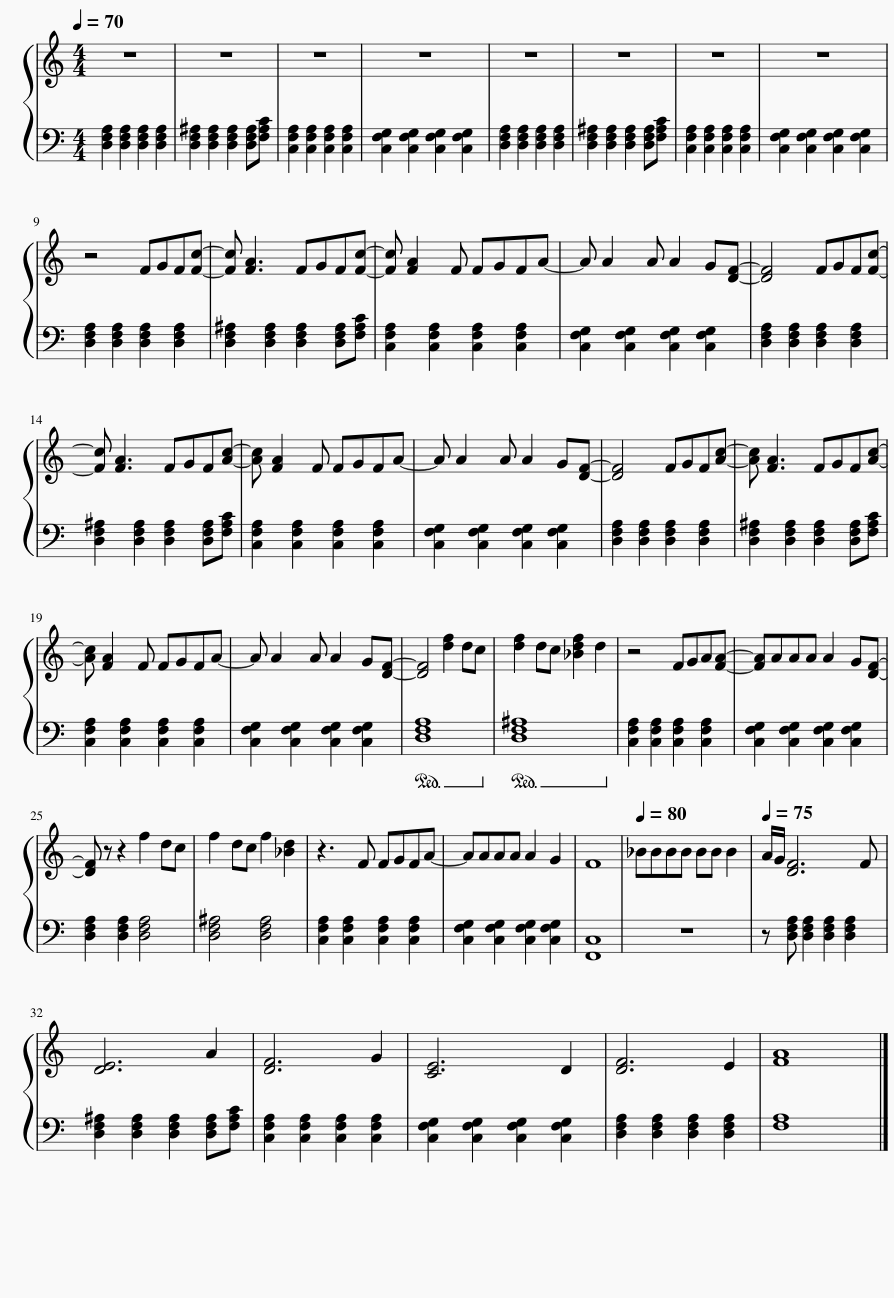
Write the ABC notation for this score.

X:1
%%score { 1 | 2 }
L:1/8
Q:1/4=70
M:4/4
I:linebreak $
K:C
V:1 treble
V:2 bass
V:1
 z8 | z8 | z8 | z8 | z8 | %5
 z8 | z8 | z8 |$ z4 FGF[Fc]- | [Fc] [FA]3 FGF[Fc]- | %10
 [Fc] [FA]2 F FGFA- | A A2 A A2 G[DF]- | [DF]4 FGF[Fc]- |$ [Fc] [FA]3 FGF[Ac]- | [Ac] [FA]2 F FGFA- | %15
 A A2 A A2 G[DF]- | [DF]4 FGF[Ac]- | [Ac] [FA]3 FGF[Ac]- |$ [Ac] [FA]2 F FGFA- | A A2 A A2 G[DF]- | %20
 [DF]4 [df]2 dc | [df]2 dc [_Bdf]2 d2 | z4 FGA[FA]- | [FA]AAA A2 G[DF]- |$ [DF] z z2 f2 dc | %25
 f2 dc f2 [_Bd]2 | z3 F FGFA- | AAAA A2 G2 | F8 |[Q:1/4=80] _BBBB BB B2 | %30
[Q:1/4=75] A/G/ [DF]6 F |$ [DE]6 A2 | [DF]6 G2 | [CE]6 D2 | [DF]6 E2 | %35
 [FA]8 |] %36
V:2
 [D,F,A,]2 [D,F,A,]2 [D,F,A,]2 [D,F,A,]2 | [D,F,^A,]2 [D,F,A,]2 [D,F,A,]2 [D,F,A,][F,A,C] | [C,F,A,]2 [C,F,A,]2 [C,F,A,]2 [C,F,A,]2 | [C,F,G,]2 [C,F,G,]2 [C,F,G,]2 [C,F,G,]2 | [D,F,A,]2 [D,F,A,]2 [D,F,A,]2 [D,F,A,]2 | %5
 [D,F,^A,]2 [D,F,A,]2 [D,F,A,]2 [D,F,A,][F,A,C] | [C,F,A,]2 [C,F,A,]2 [C,F,A,]2 [C,F,A,]2 | [C,F,G,]2 [C,F,G,]2 [C,F,G,]2 [C,F,G,]2 |$ [D,F,A,]2 [D,F,A,]2 [D,F,A,]2 [D,F,A,]2 | [D,F,^A,]2 [D,F,A,]2 [D,F,A,]2 [D,F,A,][F,A,C] | %10
 [C,F,A,]2 [C,F,A,]2 [C,F,A,]2 [C,F,A,]2 | [C,F,G,]2 [C,F,G,]2 [C,F,G,]2 [C,F,G,]2 | [D,F,A,]2 [D,F,A,]2 [D,F,A,]2 [D,F,A,]2 |$ [D,F,^A,]2 [D,F,A,]2 [D,F,A,]2 [D,F,A,][F,A,C] | [C,F,A,]2 [C,F,A,]2 [C,F,A,]2 [C,F,A,]2 | %15
 [C,F,G,]2 [C,F,G,]2 [C,F,G,]2 [C,F,G,]2 | [D,F,A,]2 [D,F,A,]2 [D,F,A,]2 [D,F,A,]2 | [D,F,^A,]2 [D,F,A,]2 [D,F,A,]2 [D,F,A,][F,A,C] |$ [C,F,A,]2 [C,F,A,]2 [C,F,A,]2 [C,F,A,]2 | [C,F,G,]2 [C,F,G,]2 [C,F,G,]2 [C,F,G,]2 | %20
!ped! [D,F,A,]8!ped-up! |!ped! [D,F,^A,]8!ped-up! | [C,F,A,]2 [C,F,A,]2 [C,F,A,]2 [C,F,A,]2 | [C,F,G,]2 [C,F,G,]2 [C,F,G,]2 [C,F,G,]2 |$ [D,F,A,]2 [D,F,A,]2 [D,F,A,]4 | %25
 [D,F,^A,]4 [D,F,A,]4 | [C,F,A,]2 [C,F,A,]2 [C,F,A,]2 [C,F,A,]2 | [C,F,G,]2 [C,F,G,]2 [C,F,G,]2 [C,F,G,]2 | [F,,C,]8 | z8 | %30
 z [D,F,A,] [D,F,A,]2 [D,F,A,]2 [D,F,A,]2 |$ [D,F,^A,]2 [D,F,A,]2 [D,F,A,]2 [D,F,A,][F,A,C] | [C,F,A,]2 [C,F,A,]2 [C,F,A,]2 [C,F,A,]2 | [C,F,G,]2 [C,F,G,]2 [C,F,G,]2 [C,F,G,]2 | [D,F,A,]2 [D,F,A,]2 [D,F,A,]2 [D,F,A,]2 | %35
 [F,A,]8 |] %36
